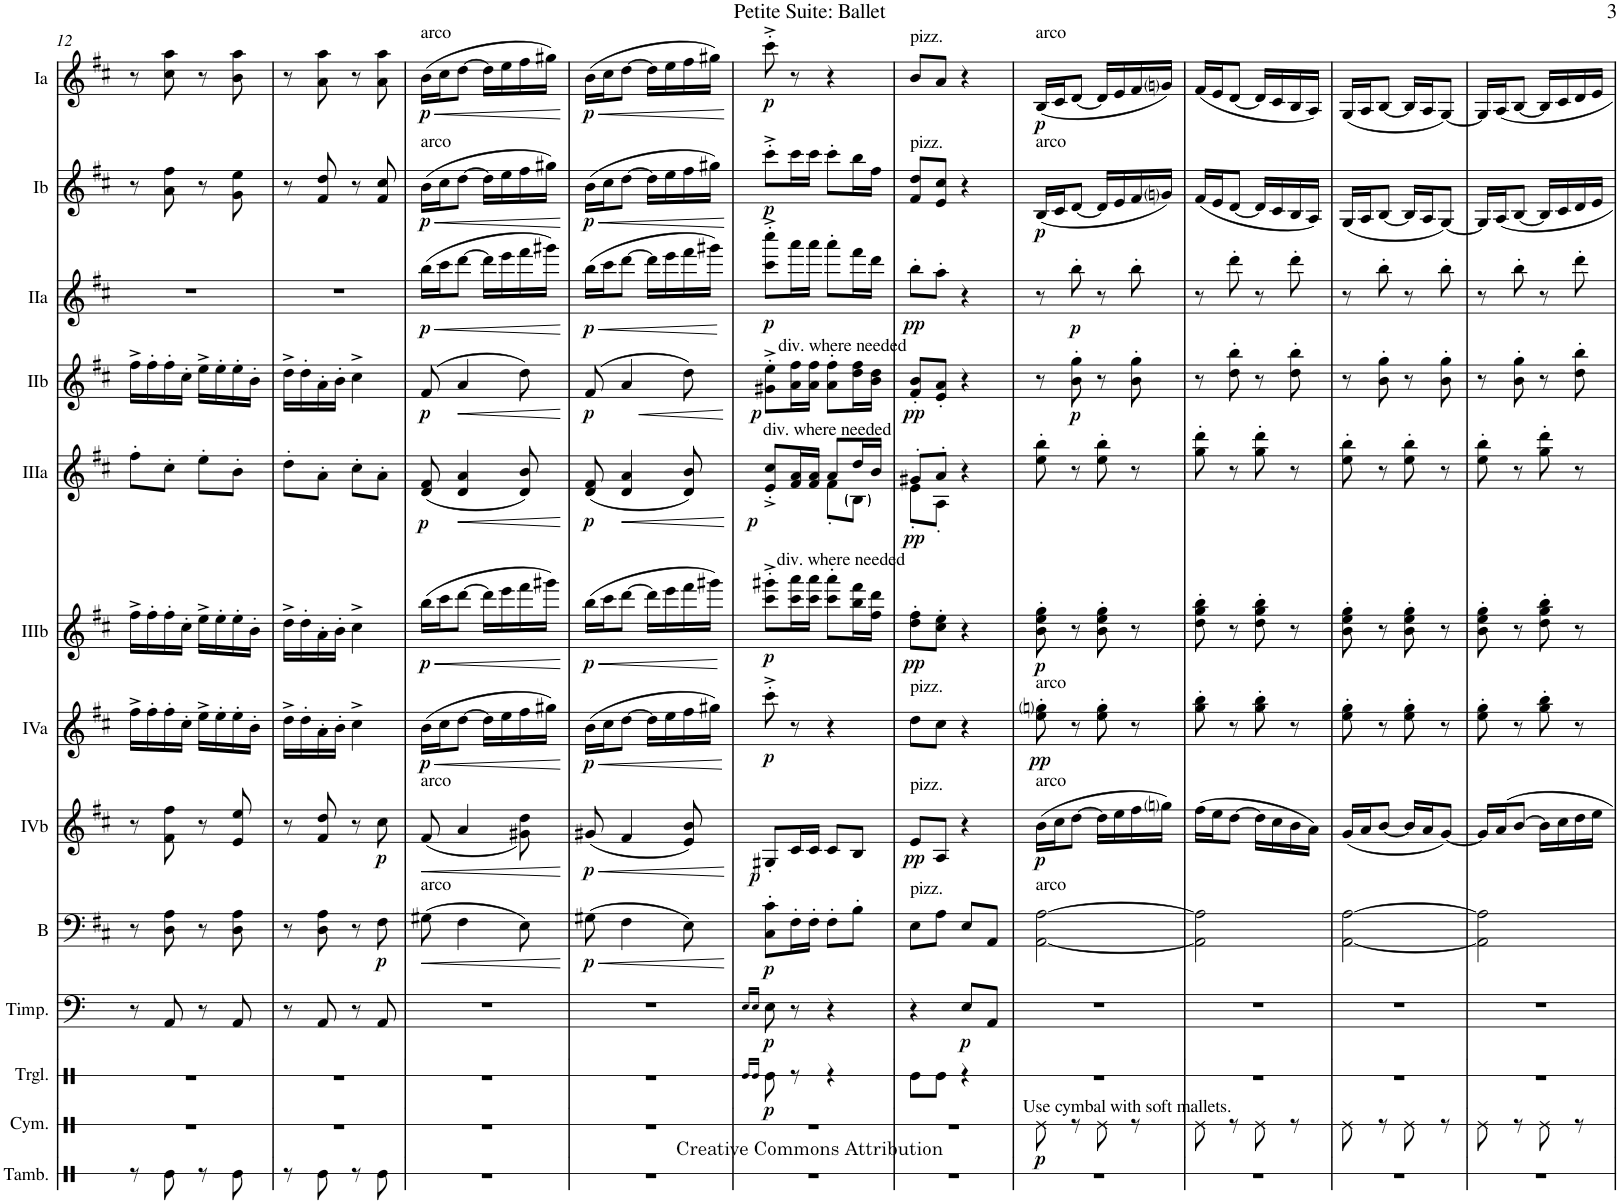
**kern	**kern	**dynam	**kern	**dynam	**kern	**dynam	**kern	**dynam	**kern	**dynam	**kern	**dynam	**kern	**dynam	**kern	**dynam	**kern	**dynam	**kern	**dynam	**kern	**dynam	**kern	**dynam
*part13	*part12	*part12	*part11	*part11	*part10	*part10	*part9	*part9	*part8	*part8	*part7	*part7	*part6	*part6	*part5	*part5	*part4	*part4	*part3	*part3	*part2	*part2	*part1	*part1
*staff13	*staff12	*staff12	*staff11	*staff11	*staff10	*staff10	*staff9	*staff9	*staff8	*staff8	*staff7	*staff7	*staff6	*staff6	*staff5	*staff5	*staff4	*staff4	*staff3	*staff3	*staff2	*staff2	*staff1	*staff1
*I"Tambourine	*I"Cymbal	*	*I"Triangle	*	*I"Timpani	*	*I"Bass	*	*I"Acc. 4b	*	*I"Acc. 4a	*	*I"Acc. 3b	*	*I"Acc. 3a	*	*I"Acc. 2b	*	*I"Acc. 2a	*	*I"Acc. 1b	*	*I"Acc. 1a	*
*I'Tamb.	*I'Cym.	*	*I'Trgl.	*	*I'Timp.	*	*I'B	*	*	*	*	*	*	*	*	*	*	*	*	*	*	*	*	*
!!LO:PB:g=z
*clefX	*clefX	*	*clefX	*	*clefF4	*	*clefF4	*	*clefG2	*	*clefG2	*	*clefG2	*	*clefG2	*	*clefG2	*	*clefG2	*	*clefG2	*	*clefG2	*
*	*	*	*	*	*	*	*Trd7c12	*	*Trd7c12	*	*Trd7c12	*	*Trd7c12	*	*Trd7c12	*	*	*	*	*	*	*	*	*
*k[]	*k[]	*	*k[]	*	*k[]	*	*k[f#c#]	*	*k[f#c#]	*	*k[f#c#]	*	*k[f#c#]	*	*k[f#c#]	*	*k[f#c#]	*	*k[f#c#]	*	*k[f#c#]	*	*k[f#c#]	*
*M2/4	*M2/4	*	*M2/4	*	*M2/4	*	*M2/4	*	*M2/4	*	*M2/4	*	*M2/4	*	*M2/4	*	*M2/4	*	*M2/4	*	*M2/4	*	*M2/4	*
=12	=12	=12	=12	=12	=12	=12	=12	=12	=12	=12	=12	=12	=12	=12	=12	=12	=12	=12	=12	=12	=12	=12	=12	=12
8r	2r	.	2r	.	8r	.	8r	.	8r	.	16ff#^\LL	.	16ff#^\LL	.	8ff#'\L	.	16ff#^\LL	.	2r	.	8r	.	8r	.
.	.	.	.	.	.	.	.	.	.	.	16ff#'\	.	16ff#'\	.	.	.	16ff#'\	.	.	.	.	.	.	.
8Re\	.	.	.	.	8AA/	.	8D\ 8A\	.	8f#\ 8ff#\	.	16ff#'\	.	16ff#'\	.	8cc#'\J	.	16ff#'\	.	.	.	8a\ 8ff#\	.	8cc#\ 8aa\	.
.	.	.	.	.	.	.	.	.	.	.	16cc#'\JJ	.	16cc#'\JJ	.	.	.	16cc#'\JJ	.	.	.	.	.	.	.
8r	.	.	.	.	8r	.	8r	.	8r	.	16ee^\LL	.	16ee^\LL	.	8ee'\L	.	16ee^\LL	.	.	.	8r	.	8r	.
.	.	.	.	.	.	.	.	.	.	.	16ee'\	.	16ee'\	.	.	.	16ee'\	.	.	.	.	.	.	.
8Re\	.	.	.	.	8AA/	.	8D\ 8A\	.	8e/ 8ee/	.	16ee'\	.	16ee'\	.	8b'\J	.	16ee'\	.	.	.	8g\ 8ee\	.	8b\ 8aa\	.
.	.	.	.	.	.	.	.	.	.	.	16b'\JJ	.	16b'\JJ	.	.	.	16b'\JJ	.	.	.	.	.	.	.
=13	=13	=13	=13	=13	=13	=13	=13	=13	=13	=13	=13	=13	=13	=13	=13	=13	=13	=13	=13	=13	=13	=13	=13	=13
8r	2r	.	2r	.	8r	.	8r	.	8r	.	16dd^\LL	.	16dd^\LL	.	8dd'\L	.	16dd^\LL	.	2r	.	8r	.	8r	.
.	.	.	.	.	.	.	.	.	.	.	16dd'\	.	16dd'\	.	.	.	16dd'\	.	.	.	.	.	.	.
8Re\	.	.	.	.	8AA/	.	8D\ 8A\	.	8f#/ 8dd/	.	16a'\	.	16a'\	.	8a'\J	.	16a'\	.	.	.	8f#/ 8dd/	.	8a\ 8aa\	.
.	.	.	.	.	.	.	.	.	.	.	16b'\JJ	.	16b'\JJ	.	.	.	16b'\JJ	.	.	.	.	.	.	.
8r	.	.	.	.	8r	.	8r	.	8r	.	4cc#^\	.	4cc#^\	.	8cc#'\L	.	4cc#^\	.	.	.	8r	.	8r	.
!	!	!	!	!	!	!	!	!LO:DY:b	!	!LO:DY:b	!	!	!	!	!	!	!	!	!	!	!	!	!	!
8Re\	.	.	.	.	8AA/	.	8F#\	p	8cc#\	p	.	.	.	.	8a'\J	.	.	.	.	.	8f#/ 8cc#/	.	8a\ 8aa\	.
=14	=14	=14	=14	=14	=14	=14	=14	=14	=14	=14	=14	=14	=14	=14	=14	=14	=14	=14	=14	=14	=14	=14	=14	=14
!	!	!	!	!	!	!	!	!	!	!	!	!	!	!	!	!	!	!	!	!	!	!	!LO:TX:a:t=arco	!
!	!	!	!	!	!	!	!	!	!	!	!	!	!	!	!	!	!	!	!	!	!LO:TX:a:t=arco	!	!	!
!	!	!	!	!	!	!	!	!	!LO:TX:a:t=arco	!	!	!	!	!	!	!	!	!	!	!	!	!	!	!
!	!	!	!	!	!	!	!LO:TX:a:t=arco	!	!	!	!	!	!	!	!	!	!	!	!	!	!	!	!	!
!	!	!	!	!	!	!	!	!LO:HP:b	!	!LO:HP:b	!	!LO:HP:b	!	!LO:HP:b	!	!	!	!	!	!LO:HP:b	!	!LO:HP:b	!	!LO:HP:b
!	!	!	!	!	!	!	!	!	!	!	!	!LO:DY:n=1:b	!	!LO:DY:n=1:b	!	!LO:DY:b	!	!LO:DY:b	!	!LO:DY:n=1:b	!	!LO:DY:n=1:b	!	!LO:DY:n=1:b
2r	2r	.	2r	.	2r	.	(8G#X\	<	(<8f#/	<	(16b\LL	< p	(16bb\LL	< p	(8d/ 8f#/	p	(8f#/	p	(16bb\LL	< p	(16b\LL	< p	(16b\LL	< p
.	.	.	.	.	.	.	.	.	.	.	16cc#\J	.	16ccc#\J	.	.	.	.	.	16ccc#\J	.	16cc#\J	.	16cc#\J	.
!	!	!	!	!	!	!	!	!	!	!	!	!	!	!	!	!LO:HP:b	!	!LO:HP:b	!	!	!	!	!	!
.	.	.	.	.	.	.	4F#\	.	4a/	.	[8dd\J	.	[8ddd\J	.	4d/ 4a/	<	4a/	<	[8ddd\J	.	[8dd\J	.	[8dd\J	.
.	.	.	.	.	.	.	.	.	.	.	16dd\LL]	.	16ddd\LL]	.	.	.	.	.	16ddd\LL]	.	16dd\LL]	.	16dd\LL]	.
.	.	.	.	.	.	.	.	.	.	.	16ee\	.	16eee\	.	.	.	.	.	16eee\	.	16ee\	.	16ee\	.
.	.	.	.	.	.	.	8E\)	.	8g#X\ 8dd\)	.	16ff#\	.	16fff#\	.	8d/ 8b/)	.	8dd\)	.	16fff#\	.	16ff#\	.	16ff#\	.
.	.	.	.	.	.	.	.	.	.	.	16gg#X\JJ)	.	16ggg#X\JJ)	.	.	.	.	.	16ggg#X\JJ)	.	16gg#X\JJ)	.	16gg#X\JJ)	.
.	.	.	.	.	.	.	.	[	.	[	.	[	.	[	.	[	.	[	.	[	.	[	.	[
=15	=15	=15	=15	=15	=15	=15	=15	=15	=15	=15	=15	=15	=15	=15	=15	=15	=15	=15	=15	=15	=15	=15	=15	=15
!	!	!	!	!	!	!	!	!LO:HP:b	!	!LO:HP:b	!	!LO:HP:b	!	!LO:HP:b	!	!	!	!	!	!LO:HP:b	!	!LO:HP:b	!	!LO:HP:b
!	!	!	!	!	!	!	!	!LO:DY:n=1:b	!	!LO:DY:n=1:b	!	!LO:DY:n=1:b	!	!LO:DY:n=1:b	!	!LO:DY:b	!	!LO:DY:b	!	!LO:DY:n=1:b	!	!LO:DY:n=1:b	!	!LO:DY:n=1:b
2r	2r	.	2r	.	2r	.	(8G#X\	< p	(<8g#X/	< p	(16b\LL	< p	(16bb\LL	< p	(8d/ 8f#/	p	(8f#/	p	(16bb\LL	< p	(16b\LL	< p	(16b\LL	< p
.	.	.	.	.	.	.	.	.	.	.	16cc#\J	.	16ccc#\J	.	.	.	.	.	16ccc#\J	.	16cc#\J	.	16cc#\J	.
!	!	!	!	!	!	!	!	!	!	!	!	!	!	!	!	!LO:HP:b	!	!LO:HP:b	!	!	!	!	!	!
.	.	.	.	.	.	.	4F#\	.	4f#/	.	[8dd\J	.	[8ddd\J	.	4d/ 4a/	<	4a/	<	[8ddd\J	.	[8dd\J	.	[8dd\J	.
.	.	.	.	.	.	.	.	.	.	.	16dd\LL]	.	16ddd\LL]	.	.	.	.	.	16ddd\LL]	.	16dd\LL]	.	16dd\LL]	.
.	.	.	.	.	.	.	.	.	.	.	16ee\	.	16eee\	.	.	.	.	.	16eee\	.	16ee\	.	16ee\	.
.	.	.	.	.	.	.	8E\)	.	8e/ 8b/)	.	16ff#\	.	16fff#\	.	8d/ 8b/)	.	8dd\)	.	16fff#\	.	16ff#\	.	16ff#\	.
.	.	.	.	.	.	.	.	.	.	.	16gg#X\JJ)	.	16ggg#X\JJ)	[	.	.	.	.	16ggg#X\JJ)	[	16gg#X\JJ)	.	16gg#X\JJ)	.
.	.	.	.	.	.	.	.	[	.	[	.	[	.	.	.	[	.	[	.	.	.	[	.	[
=16	=16	=16	=16	=16	=16	=16	=16	=16	=16	=16	=16	=16	=16	=16	=16	=16	=16	=16	=16	=16	=16	=16	=16	=16
.	.	.	16qRe/LL	.	16qE/LL	.	.	.	.	.	.	.	.	.	.	.	.	.	.	.	.	.	.	.
.	.	.	16qRe/JJ	.	16qE/JJ	.	.	.	.	.	.	.	.	.	.	.	.	.	.	.	.	.	.	.
*	*	*	*	*	*	*	*	*	*	*	*	*	*	*	*^	*	*	*	*	*	*	*	*	*
!	!	!	!	!	!	!	!	!	!	!	!	!	!	!	!	!	!	!LO:TX:a:t=div. where needed	!	!	!	!	!	!	!
!	!	!	!	!	!	!	!	!	!	!	!	!	!	!	!LO:TX:a:t=div. where needed	!	!	!	!	!	!	!	!	!	!
!	!	!	!	!	!	!	!	!	!	!	!	!	!LO:TX:a:t=div. where needed	!	!	!	!	!	!	!	!	!	!	!	!
!	!	!	!	!LO:DY:b	!	!LO:DY:b	!	!LO:DY:b	!	!LO:DY:b	!	!LO:DY:b	!	!LO:DY:b	!	!	!LO:DY:b	!	!LO:DY:b	!	!LO:DY:b	!	!LO:DY:b	!	!LO:DY:b
2r	2r	.	8Re\	p	8E\	p	8C#\' 8c#\'L	p	8G#X'/L	p	8ccc#'^\	p	8ccc#\'^ 8ggg#X\'^L	p	8e/'^ 8cc#/'^L	4ryy	p	8g#X\'^ 8ee\'^L	p	8ccc#\'^ 8cccc#\'^L	p	8ccc#'^\L	p	8ccc#'^\	p
.	.	.	8r	.	8r	.	16F#'\L	.	16c#/L	.	8r	.	16ccc#\ 16aaa\L	.	16f#/ 16a/L	.	.	16a\ 16ff#\L	.	16aaa\L	.	16ccc#\L	.	8r	.
.	.	.	.	.	.	.	16F#'\JJ	.	16c#/JJ	.	.	.	16ccc#\ 16aaa\JJ	.	16f#/ 16a/JJ	.	.	16a\ 16ff#\JJ	.	16aaa\JJ	.	16ccc#\JJ	.	.	.
.	.	.	4r	.	4r	.	8F#'\L	.	8c#/L	.	4r	.	8ccc#\' 8aaa\'L	.	8a/L	8f#'\L	.	8a\' 8ff#\'L	.	8aaa'\L	.	8ccc#'\L	.	4r	.
.	.	.	.	.	.	.	8B'\J	.	8B/J	.	.	.	16bb\ 16fff#\L	.	16dd/L	8B\J	.	16dd\ 16ff#\L	.	16fff#\L	.	16bb\L	.	.	.
.	.	.	.	.	.	.	.	.	.	.	.	.	16ff#\ 16ddd\JJ	.	16b/JJ	.	.	16b\ 16dd\JJ	.	16ddd\JJ	.	16ff#\JJ	.	.	.
=17	=17	=17	=17	=17	=17	=17	=17	=17	=17	=17	=17	=17	=17	=17	=17	=17	=17	=17	=17	=17	=17	=17	=17	=17	=17
!	!	!	!	!	!	!	!	!	!	!	!	!	!	!	!	!	!	!	!	!	!	!	!	!LO:TX:a:t=pizz.	!
!	!	!	!	!	!	!	!	!	!	!	!	!	!	!	!	!	!	!	!	!	!	!LO:TX:a:t=pizz.	!	!	!
!	!	!	!	!	!	!	!	!	!	!	!LO:TX:a:t=pizz.	!	!	!	!	!	!	!	!	!	!	!	!	!	!
!	!	!	!	!	!	!	!	!	!LO:TX:a:t=pizz.	!	!	!	!	!	!	!	!	!	!	!	!	!	!	!	!
!	!	!	!	!	!	!	!LO:TX:a:t=pizz.	!	!	!	!	!	!	!	!	!	!	!	!	!	!	!	!	!	!
!	!	!	!	!	!	!	!	!	!	!LO:DY:b	!	!	!	!LO:DY:b	!	!	!LO:DY:b	!	!LO:DY:b	!	!LO:DY:b	!	!	!	!
2r	2r	.	8Re\L	.	4r	.	8E\L	.	8e/L	pp	8dd\L	.	8dd\' 8ff#\'L	pp	8g#X'/L	8e'\L	pp	8f#/' 8b/'L	pp	8bb'\L	pp	8f#/ 8dd/L	.	8b/L	.
.	.	.	8Re\J	.	.	.	8A\J	.	8A/J	.	8cc#\J	.	8cc#\' 8ee\'J	.	8a'/J	8A'\J	.	8e/' 8a/'J	.	8aa'\J	.	8e/ 8cc#/J	.	8a/J	.
!	!	!	!	!	!	!LO:DY:b	!	!	!	!	!	!	!	!	!	!	!	!	!	!	!	!	!	!	!
.	.	.	4r	.	8E/L	p	8E/L	.	4r	.	4r	.	4r	.	4r	4ryy	.	4r	.	4r	.	4r	.	4r	.
.	.	.	.	.	8AA/J	.	8AA/J	.	.	.	.	.	.	.	.	.	.	.	.	.	.	.	.	.	.
*	*	*	*	*	*	*	*	*	*	*	*	*	*	*	*v	*v	*	*	*	*	*	*	*	*	*
=18	=18	=18	=18	=18	=18	=18	=18	=18	=18	=18	=18	=18	=18	=18	=18	=18	=18	=18	=18	=18	=18	=18	=18	=18
!	!	!	!	!	!	!	!	!	!	!	!	!	!	!	!	!	!	!	!	!	!	!	!LO:TX:a:t=arco	!
!	!	!	!	!	!	!	!	!	!	!	!	!	!	!	!	!	!	!	!	!	!LO:TX:a:t=arco	!	!	!
!	!	!	!	!	!	!	!	!	!	!	!LO:TX:a:t=arco	!	!	!	!	!	!	!	!	!	!	!	!	!
!	!	!	!	!	!	!	!	!	!LO:TX:a:t=arco	!	!	!	!	!	!	!	!	!	!	!	!	!	!	!
!	!	!	!	!	!	!	!LO:TX:a:t=arco	!	!	!	!	!	!	!	!	!	!	!	!	!	!	!	!	!
!	!LO:TX:a:t=Use cymbal with soft mallets.	!	!	!	!	!	!	!	!	!	!	!	!	!	!	!	!	!	!	!	!	!	!	!
!	!	!LO:DY:b	!	!	!	!	!	!	!	!LO:DY:b	!	!LO:DY:b	!	!LO:DY:b	!	!	!	!	!	!	!	!LO:DY:b	!	!LO:DY:b
2r	8Re\	p	2r	.	2r	.	[2AA\ [2A\	.	(16b\LL	p	8ee\' 8ggni\'	pp	8b\' 8ee\' 8gg\'	p	8ee\' 8bb\'	.	8r	.	8r	.	(16B/LL	p	(16B/LL	p
.	.	.	.	.	.	.	.	.	16cc#\J	.	.	.	.	.	.	.	.	.	.	.	16c#/J	.	16c#/J	.
!	!	!	!	!	!	!	!	!	!	!	!	!	!	!	!	!	!	!LO:DY:b	!	!LO:DY:b	!	!	!	!
.	8r	.	.	.	.	.	.	.	[8dd\J	.	8r	.	8r	.	8r	.	8b\' 8gg\'	p	8bb'\	p	[8d/J	.	[8d/J	.
.	8Re\	.	.	.	.	.	.	.	16dd\LL]	.	8ee\' 8gg\'	.	8b\' 8ee\' 8gg\'	.	8ee\' 8bb\'	.	8r	.	8r	.	16d/LL]	.	16d/LL]	.
.	.	.	.	.	.	.	.	.	16ee\	.	.	.	.	.	.	.	.	.	.	.	16e/	.	16e/	.
.	8r	.	.	.	.	.	.	.	16ff#\	.	8r	.	8r	.	8r	.	8b\' 8gg\'	.	8bb'\	.	16f#/	.	16f#/	.
.	.	.	.	.	.	.	.	.	16ggni\JJ)	.	.	.	.	.	.	.	.	.	.	.	16gni/JJ)	.	16gni/JJ)	.
=19	=19	=19	=19	=19	=19	=19	=19	=19	=19	=19	=19	=19	=19	=19	=19	=19	=19	=19	=19	=19	=19	=19	=19	=19
2r	8Re\	.	2r	.	2r	.	2AA\] 2A\]	.	(16ff#\LL	.	8gg\' 8bb\'	.	8dd\' 8gg\' 8bb\'	.	8gg\' 8ddd\'	.	8r	.	8r	.	(16f#/LL	.	(16f#/LL	.
.	.	.	.	.	.	.	.	.	16ee\J	.	.	.	.	.	.	.	.	.	.	.	16e/J	.	16e/J	.
.	8r	.	.	.	.	.	.	.	[8dd\J	.	8r	.	8r	.	8r	.	8dd\' 8bb\'	.	8ddd'\	.	[8d/J	.	[8d/J	.
.	8Re\	.	.	.	.	.	.	.	16dd\LL]	.	8gg\' 8bb\'	.	8dd\' 8gg\' 8bb\'	.	8gg\' 8ddd\'	.	8r	.	8r	.	16d/LL]	.	16d/LL]	.
.	.	.	.	.	.	.	.	.	16cc#\	.	.	.	.	.	.	.	.	.	.	.	16c#/	.	16c#/	.
.	8r	.	.	.	.	.	.	.	16b\	.	8r	.	8r	.	8r	.	8dd\' 8bb\'	.	8ddd'\	.	16B/	.	16B/	.
.	.	.	.	.	.	.	.	.	16a\JJ)	.	.	.	.	.	.	.	.	.	.	.	16A/JJ)	.	16A/JJ)	.
=20	=20	=20	=20	=20	=20	=20	=20	=20	=20	=20	=20	=20	=20	=20	=20	=20	=20	=20	=20	=20	=20	=20	=20	=20
2r	8Re\	.	2r	.	2r	.	[2AA\ [2A\	.	(16g/LL	.	8ee\' 8gg\'	.	8b\' 8ee\' 8gg\'	.	8ee\' 8bb\'	.	8r	.	8r	.	(16G/LL	.	(16G/LL	.
.	.	.	.	.	.	.	.	.	16a/J	.	.	.	.	.	.	.	.	.	.	.	16A/J	.	16A/J	.
.	8r	.	.	.	.	.	.	.	[8b/J	.	8r	.	8r	.	8r	.	8b\' 8gg\'	.	8bb'\	.	[8B/J	.	[8B/J	.
.	8Re\	.	.	.	.	.	.	.	16b/LL]	.	8ee\' 8gg\'	.	8b\' 8ee\' 8gg\'	.	8ee\' 8bb\'	.	8r	.	8r	.	16B/LL]	.	16B/LL]	.
.	.	.	.	.	.	.	.	.	16a/J	.	.	.	.	.	.	.	.	.	.	.	16A/J	.	16A/J	.
.	8r	.	.	.	.	.	.	.	[8g/J)	.	8r	.	8r	.	8r	.	8b\' 8gg\'	.	8bb'\	.	[8G/J)	.	[8G/J)	.
=21	=21	=21	=21	=21	=21	=21	=21	=21	=21	=21	=21	=21	=21	=21	=21	=21	=21	=21	=21	=21	=21	=21	=21	=21
2r	8Re\	.	2r	.	2r	.	2AA\] 2A\]	.	16g/LL]	.	8ee\' 8gg\'	.	8b\' 8ee\' 8gg\'	.	8ee\' 8bb\'	.	8r	.	8r	.	16G/LL]	.	16G/LL]	.
.	.	.	.	.	.	.	.	.	16a/J	.	.	.	.	.	.	.	.	.	.	.	16A/J	.	16A/J	.
.	8r	.	.	.	.	.	.	.	[8b/J	.	8r	.	8r	.	8r	.	8b\' 8gg\'	.	8bb'\	.	[8B/J	.	[8B/J	.
.	8Re\	.	.	.	.	.	.	.	16b\LL]	.	8gg\' 8bb\'	.	8dd\' 8gg\' 8bb\'	.	8gg\' 8ddd\'	.	8r	.	8r	.	16B/LL]	.	16B/LL]	.
.	.	.	.	.	.	.	.	.	16cc#\	.	.	.	.	.	.	.	.	.	.	.	16c#/	.	16c#/	.
.	8r	.	.	.	.	.	.	.	16dd\	.	8r	.	8r	.	8r	.	8dd\' 8bb\'	.	8ddd'\	.	16d/	.	16d/	.
.	.	.	.	.	.	.	.	.	16ee\JJ	.	.	.	.	.	.	.	.	.	.	.	16e/JJ	.	16e/JJ	.
=	=	=	=	=	=	=	=	=	=	=	=	=	=	=	=	=	=	=	=	=	=	=	=	=
*-	*-	*-	*-	*-	*-	*-	*-	*-	*-	*-	*-	*-	*-	*-	*-	*-	*-	*-	*-	*-	*-	*-	*-	*-
